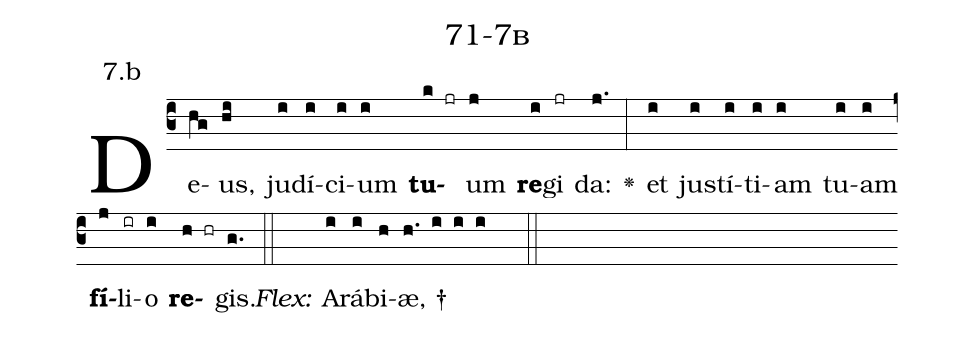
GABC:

name: 71-7b;
annotation: 7.b;
%%
(c3)De(hg)us,(hi) ju(i)dí(i)ci(i)um(i) <b>tu</b>(k jr)um(j) <b>re</b>(i)gi(jr) da:(j.) <v>\greheightstar</v>(:) et(i) jus(i)tí(i)ti(i)am(i) tu(i)am(i) <b>fí</b>(j)li(ir)o(i) <b>re</b>(h hr)gis.(g.) (::)
<i>Flex:</i>()  A(i)rá(i)bi(h)æ, †(h. i i i  ::)

%E(i) u(i) o(j) u(i) a(h) e.(g.) (::)
